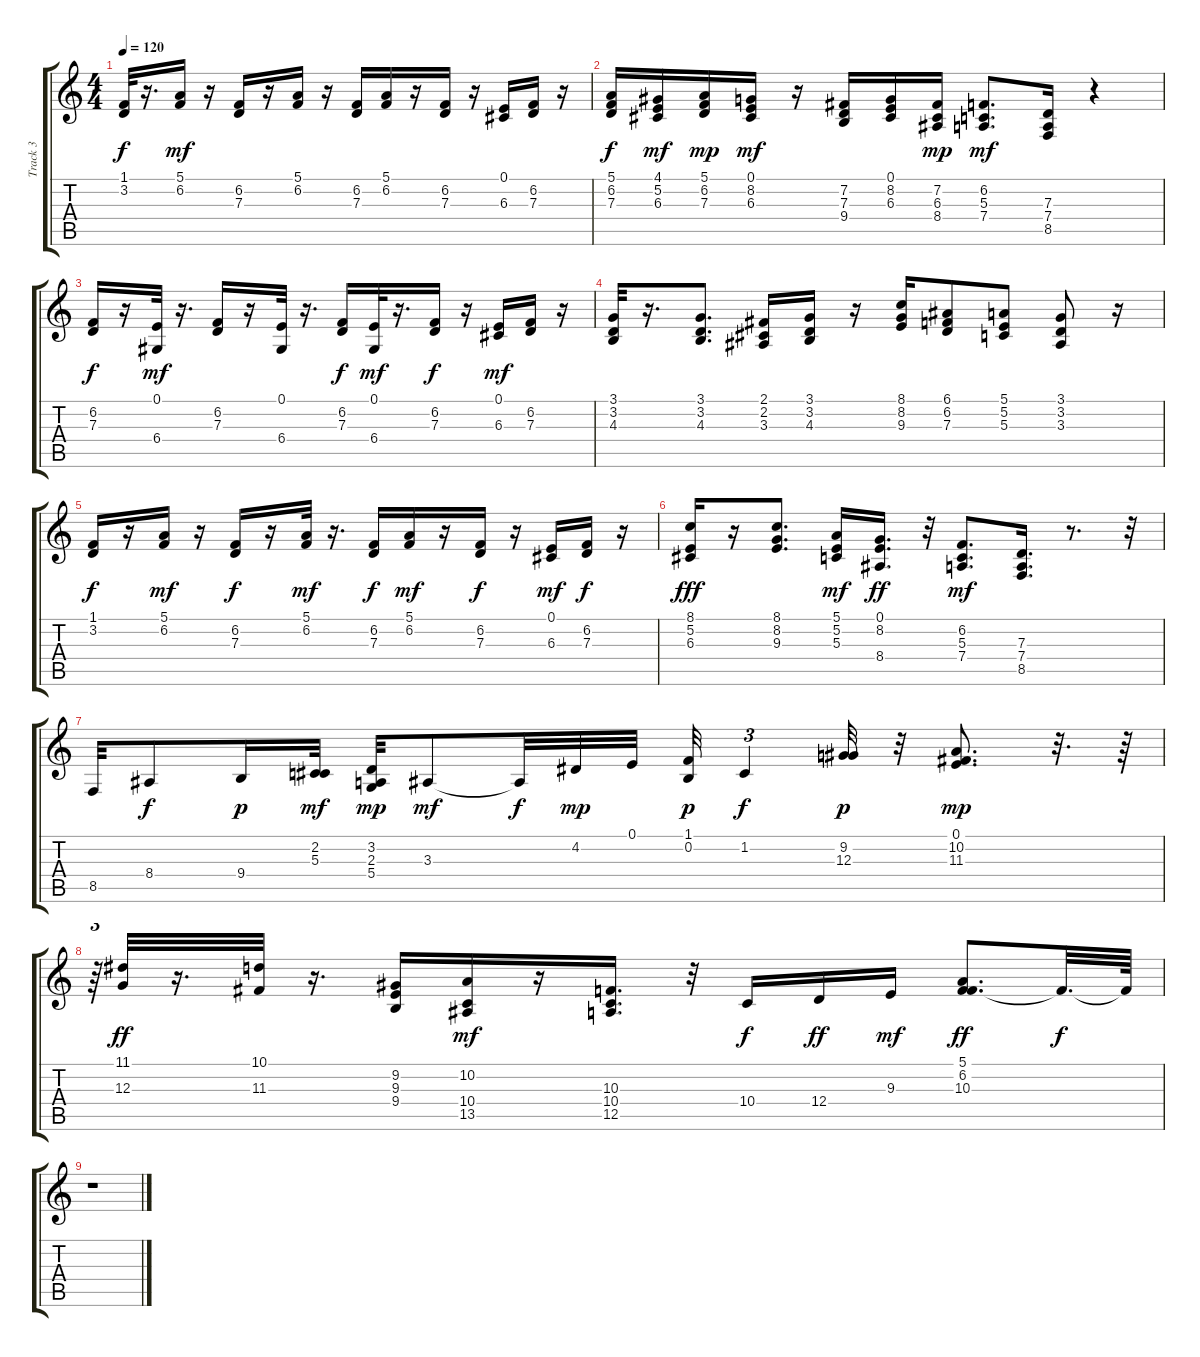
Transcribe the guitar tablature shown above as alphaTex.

\track ("Track 3" "Track 3") {instrument altosax}
\staff {score tabs}
\tuning (E4 B3 G3 D3 A2 E2) {hide}
\ts (4 4)
\tempo 120
\clef g2
\ks c
(1.1 3.2).32{dy f} r.16{d} (5.1 6.2).16{dy mf} r.16 (6.2 7.3).16 r.16 (5.1 6.2).16 r.16 (6.2 7.3).16 (5.1 6.2).16 r.16 (6.2 7.3).16 r.16 (0.1 6.3).16 (6.2 7.3).16 r.16 |
(5.1 6.2 7.3).16{dy f} (4.1 5.2 6.3).16{dy mf} (5.1 6.2 7.3).16{dy mp} (0.1 8.2 6.3).16{dy mf} r.16 (7.2 7.3 9.4).16 (0.1 8.2 6.3).16 (7.2 6.3 8.4).16{dy mp} (6.2 5.3 7.4).8{d dy mf} (7.3 7.4 8.5).16 r.4 |
(6.2 7.3).16{dy f} r.16 (0.1 6.4).32{dy mf} r.16{d} (6.2 7.3).16 r.16 (0.1 6.4).32 r.16{d} (6.2 7.3).16{dy f} (0.1 6.4).32{dy mf} r.16{d} (6.2 7.3).16{dy f} r.16 (0.1 6.3).16{dy mf} (6.2 7.3).16 r.16 |
(3.1 3.2 4.3).32 r.16{d} (3.1 3.2 4.3).8{d} (2.1 2.2 3.3).16 (3.1 3.2 4.3).16 r.16 (8.1 8.2 9.3).16 (6.1 6.2 7.3).8 (5.1 5.2 5.3).8 (3.1 3.2 3.3).8 r.16 |
(1.1 3.2).16{dy f} r.16 (5.1 6.2).16{dy mf} r.16 (6.2 7.3).16{dy f} r.16 (5.1 6.2).32{dy mf} r.16{d} (6.2 7.3).16{dy f} (5.1 6.2).16{dy mf} r.16 (6.2 7.3).16{dy f} r.16 (0.1 6.3).16{dy mf} (6.2 7.3).16{dy f} r.16 |
(8.1 5.2 6.3).16{dy fff} r.16 (8.1 8.2 9.3).8{d} (5.1 5.2 5.3).16{dy mf} (0.1 8.2 8.4).16{d dy ff} r.32 (6.2 5.3 7.4).8{d dy mf} (7.3 7.4 8.5).16{d} r.8{d} r.32 |
8.5.32 8.4.8{dy f} 9.4.16{dy p} (2.2 5.3).32{dy mf} (3.2 2.3 5.4).32{dy mp} 3.3.8{dy mf} 3.3{t}.32{dy f} 4.2.32{dy mp} 0.1.32 (1.1 0.2).32{dy p} 1.2.4{tu (3 2) dy f} (9.2 12.3).32{dy p} r.32 (0.1 10.2 11.3).8{d dy mp} r.32{d} r.64 |
r.64{tu (3 2)} (11.1 12.3).32{dy ff} r.16{d} (10.1 11.3).32 r.16{d} (9.2 9.3 9.4).16 (10.2 10.4 13.5).16{dy mf} r.16 (10.3 10.4 12.5).16{d} r.32 10.4.16{dy f} 12.4.16{dy ff} 9.3.16{dy mf} (5.1 6.2 10.3).8{d dy ff} 6.2{t}.32{d dy f} 6.2{t}.64 |
r.1
